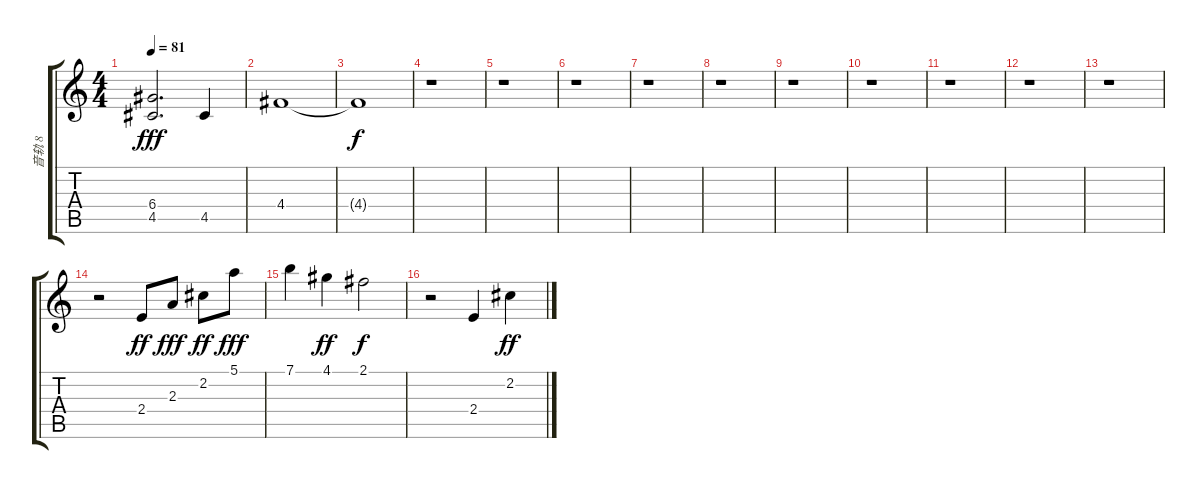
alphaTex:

\track ("音轨 8" "音轨 8") {instrument overdrivenguitar}
\staff {score tabs}
\tuning (E4 B3 G3 D3 A2 E2) {hide}
\ts (4 4)
\tempo 81
\clef g2
\ks c
(6.4 4.5).2{d dy fff} 4.5.4 |
4.4.1 |
4.4{t}.1{dy f} |
r.1 |
r.1 |
r.1 |
r.1 |
r.1 |
r.1 |
r.1 |
r.1 |
r.1 |
r.1 |
r.2 2.4.8{dy ff volume 12 balance 6 instrument stringensemble1} 2.3.8{dy fff} 2.2.8{dy ff} 5.1.8{dy fff} |
7.1.4 4.1.4{dy ff} 2.1.2{dy f} |
r.2 2.4.4 2.2.4{dy ff}
